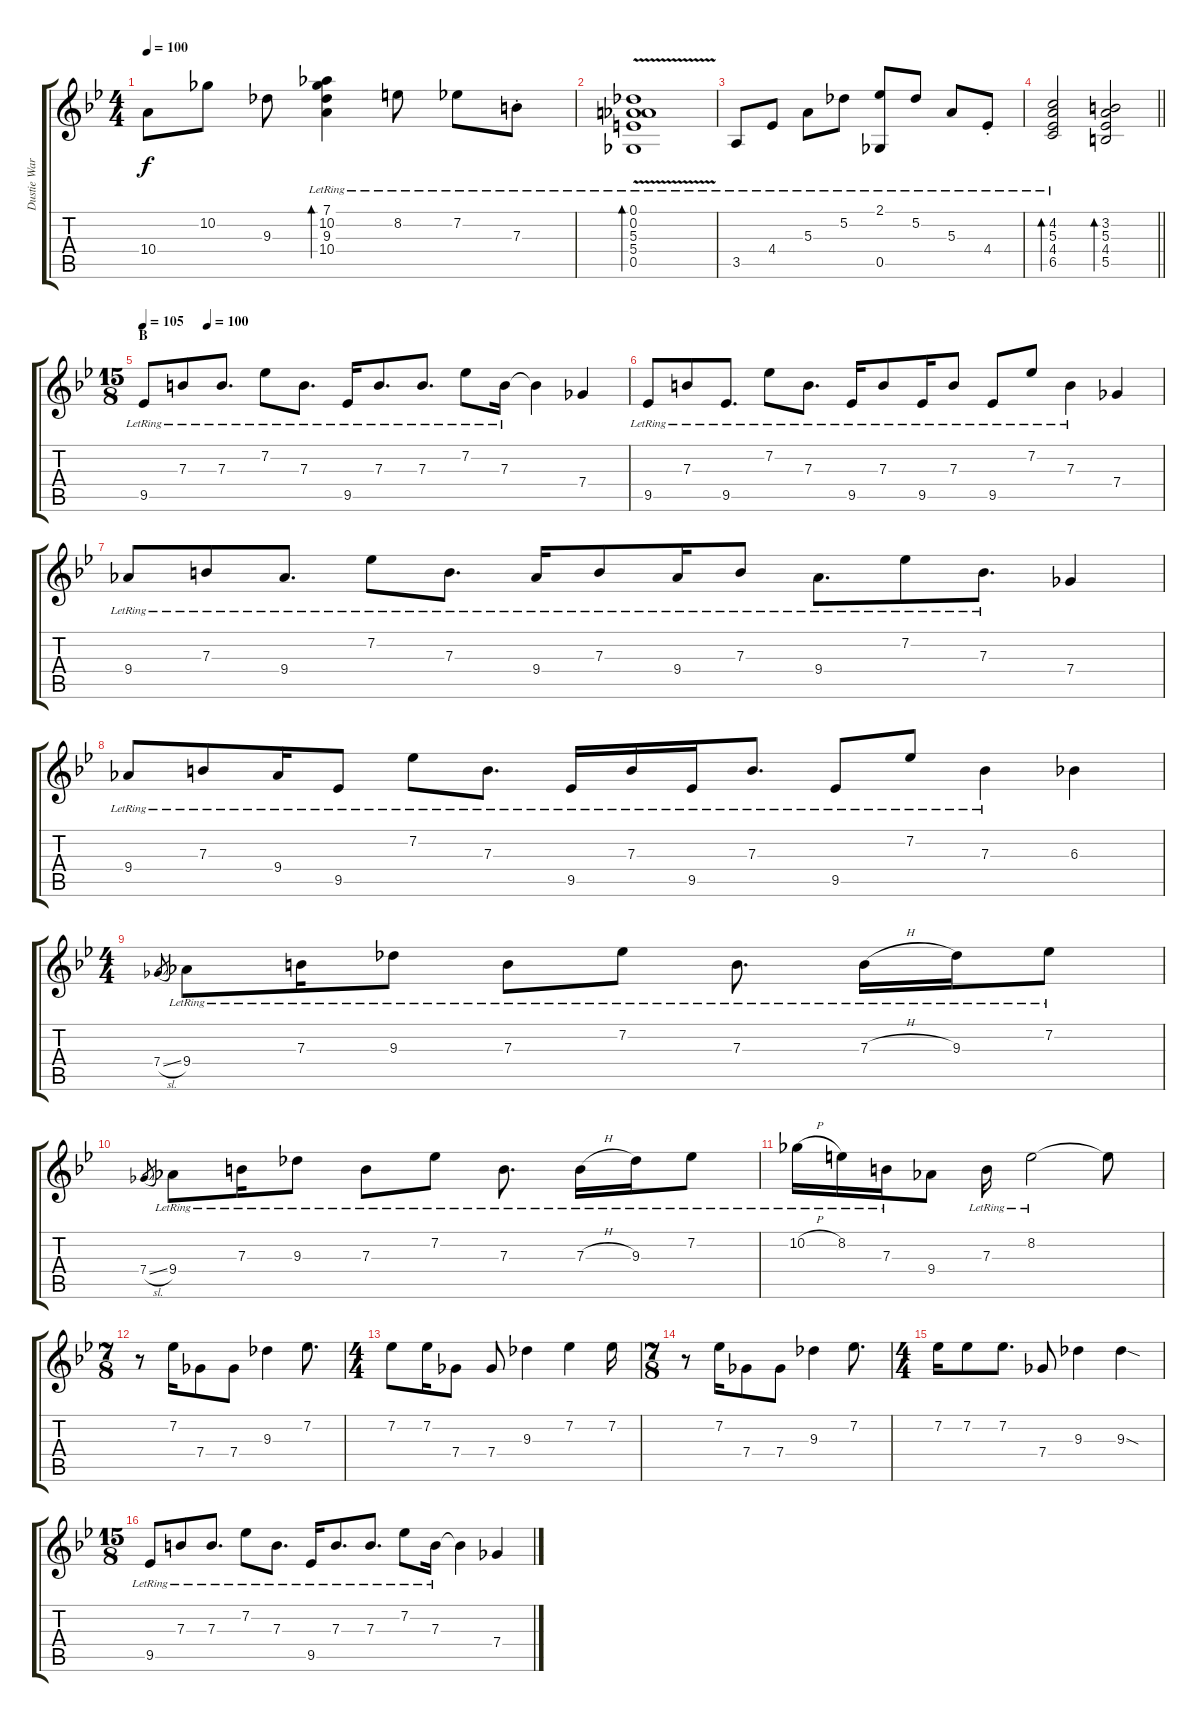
\track ("Dustie Waring - Rhythm Gtr." "Dustie War") {instrument acousticguitarnylon}
\staff {score tabs}
\tuning (Db4 Ab3 E3 B2 Gb2 Db2) {hide}
\ts (4 4)
\tempo 100
\clef g2
\ks gminor
10.4.8{dy f} 10.2.8 9.3.8 (7.1{lr} 10.2{lr} 9.3{lr} 10.4).4{bd 240} 8.2{lr}.8 7.2{lr}.8 7.3{st lr}.8 |
(0.1{lr} 0.2{v} 5.3{v lr} 5.4{lr} 0.5).1{bd 240} |
3.5{lr}.8 4.4{lr}.8 5.3{lr}.8 5.2{lr}.8 (2.1 0.5{lr}).8 5.2{lr}.8 5.3{lr}.8 4.4{st lr}.8 |
\barLineRight lightlight
(4.2{lr} 5.3{lr} 4.4{lr} 6.5{lr}).2{bd 240} (3.2 5.3 4.4 5.5).2{bd 240} |
\ts (15 8)
\section ("" "B")
\tempo 105
\tempo (100 0.13333333333333333)
9.5{lr}.8{instrument electricguitarclean} 7.3{lr}.8 7.3{lr}.8{d} 7.2{lr}.8 7.3{lr}.8{d} 9.5{lr}.16 7.3{lr}.8{d} 7.3{lr}.8{d} 7.2{lr}.8 7.3{lr}.16 7.3{t}.4 7.4.4 |
9.5{lr}.8 7.3{lr}.8 9.5{lr}.8{d} 7.2{lr}.8 7.3{lr}.8{d} 9.5{lr}.16 7.3{lr}.8 9.5{lr}.16 7.3{lr}.8 9.5{lr}.8 7.2{lr}.8 7.3{lr}.4 7.4.4 |
9.4{lr}.8 7.3{lr}.8 9.4{lr}.8{d} 7.2{lr}.8 7.3{lr}.8{d} 9.4{lr}.16 7.3{lr}.8 9.4{lr}.16 7.3{lr}.8 9.4{lr}.8{d} 7.2{lr}.8 7.3{lr}.8{d} 7.4.4 |
9.4{lr}.8 7.3{lr}.8 9.4{lr}.16 9.5{lr}.8 7.2{lr}.8 7.3{lr}.8{d} 9.5{lr}.16 7.3{lr}.16 9.5{lr}.16 7.3{lr}.8{d} 9.5{lr}.8 7.2{lr}.8 7.3{lr}.4 6.3.4 |
\ts (4 4)
7.4{sl}.8{gr} 9.4{lr}.8 7.3{lr}.16 9.3{lr}.8 7.3{lr}.8 7.2{lr}.8 7.3{lr}.8{d} 7.3{h lr}.16 9.3{lr}.16 7.2{lr}.8 |
7.4{sl}.8{gr} 9.4{lr}.8 7.3{lr}.16 9.3{lr}.8 7.3{lr}.8 7.2{lr}.8 7.3{lr}.8{d} 7.3{h lr}.16 9.3{lr}.16 7.2{lr}.8 |
10.2{h lr}.16 8.2{lr}.16 7.3{lr}.16 9.4.8 7.3{lr}.16 8.2{lr}.2 8.2{t}.8 |
\ts (7 8)
r.8 7.2.16 7.4.8 7.4.8 9.3.4 7.2.8{d} |
\ts (4 4)
7.2.8 7.2.16 7.4.8 7.4.8 9.3.4 7.2.4 7.2.16 |
\ts (7 8)
r.8 7.2.16 7.4.8 7.4.8 9.3.4 7.2.8{d} |
\ts (4 4)
7.2.16 7.2.8 7.2.8{d} 7.4.8 9.3.4 9.3{sod}.4 |
\ts (15 8)
9.5{lr}.8 7.3{lr}.8 7.3{lr}.8{d} 7.2{lr}.8 7.3{lr}.8{d} 9.5{lr}.16 7.3{lr}.8{d} 7.3{lr}.8{d} 7.2{lr}.8 7.3{lr}.16 7.3{t}.4 7.4.4
